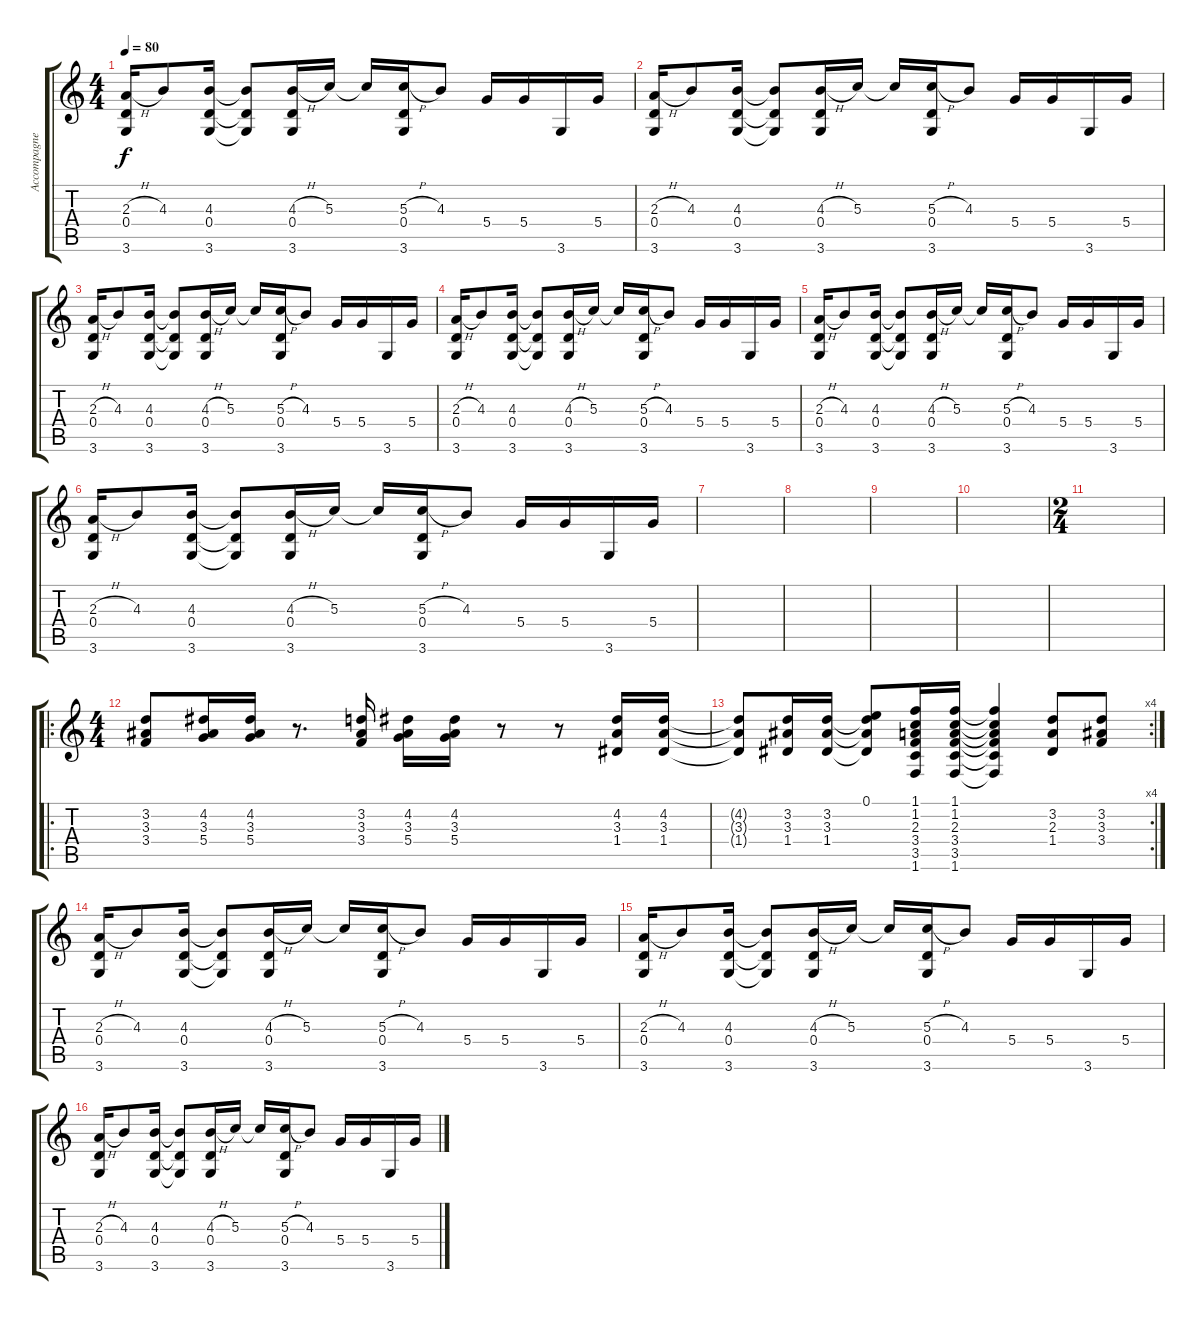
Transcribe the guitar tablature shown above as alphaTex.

\track ("Accompagnement 2" "Accompagne") {instrument acousticguitarnylon}
\staff {score tabs}
\tuning (E4 B3 G3 D3 A2 E2) {hide}
\ts (4 4)
\tempo 80
\clef g2
\ks c
(2.3{h} 0.4 3.6).16{dy f} 4.3.8 (4.3 0.4 3.6).16 (4.3{t} 0.4{t} 3.6{t}).8 (4.3{h} 0.4 3.6).16 5.3.16 5.3{t}.16 (5.3{h} 0.4 3.6).16 4.3.8 5.4.16 5.4.16 3.6.16 5.4.16 |
(2.3{h} 0.4 3.6).16 4.3.8 (4.3 0.4 3.6).16 (4.3{t} 0.4{t} 3.6{t}).8 (4.3{h} 0.4 3.6).16 5.3.16 5.3{t}.16 (5.3{h} 0.4 3.6).16 4.3.8 5.4.16 5.4.16 3.6.16 5.4.16 |
(2.3{h} 0.4 3.6).16 4.3.8 (4.3 0.4 3.6).16 (4.3{t} 0.4{t} 3.6{t}).8 (4.3{h} 0.4 3.6).16 5.3.16 5.3{t}.16 (5.3{h} 0.4 3.6).16 4.3.8 5.4.16 5.4.16 3.6.16 5.4.16 |
(2.3{h} 0.4 3.6).16 4.3.8 (4.3 0.4 3.6).16 (4.3{t} 0.4{t} 3.6{t}).8 (4.3{h} 0.4 3.6).16 5.3.16 5.3{t}.16 (5.3{h} 0.4 3.6).16 4.3.8 5.4.16 5.4.16 3.6.16 5.4.16 |
(2.3{h} 0.4 3.6).16 4.3.8 (4.3 0.4 3.6).16 (4.3{t} 0.4{t} 3.6{t}).8 (4.3{h} 0.4 3.6).16 5.3.16 5.3{t}.16 (5.3{h} 0.4 3.6).16 4.3.8 5.4.16 5.4.16 3.6.16 5.4.16 |
(2.3{h} 0.4 3.6).16 4.3.8 (4.3 0.4 3.6).16 (4.3{t} 0.4{t} 3.6{t}).8 (4.3{h} 0.4 3.6).16 5.3.16 5.3{t}.16 (5.3{h} 0.4 3.6).16 4.3.8 5.4.16 5.4.16 3.6.16 5.4.16 |
|
|
|
|
\ts (2 4)
|
\ro
\ts (4 4)
(3.2 3.3 3.4).8 (4.2 3.3 5.4).16 (4.2 3.3 5.4).16 r.8{d} (3.2 3.3 3.4).16 (4.2 3.3 5.4).16 (4.2 3.3 5.4).16 r.8 r.8 (4.2 3.3 1.4).16 (4.2 3.3 1.4).16 |
\rc 4
(4.2{t} 3.3{t} 1.4{t}).8 (3.2 3.3 1.4).16 (3.2 3.3 1.4).16 (0.1 3.2{t} 3.3{t} 1.4{t}).8 (1.1 1.2 2.3 3.4 3.5 1.6).16 (1.1 1.2 2.3 3.4 3.5 1.6).16 (1.1{t} 1.2{t} 2.3{t} 3.4{t} 3.5{t} 1.6{t}).4 (3.2 2.3 1.4).8 (3.2 3.3 3.4).8 |
(2.3{h} 0.4 3.6).16 4.3.8 (4.3 0.4 3.6).16 (4.3{t} 0.4{t} 3.6{t}).8 (4.3{h} 0.4 3.6).16 5.3.16 5.3{t}.16 (5.3{h} 0.4 3.6).16 4.3.8 5.4.16 5.4.16 3.6.16 5.4.16 |
(2.3{h} 0.4 3.6).16 4.3.8 (4.3 0.4 3.6).16 (4.3{t} 0.4{t} 3.6{t}).8 (4.3{h} 0.4 3.6).16 5.3.16 5.3{t}.16 (5.3{h} 0.4 3.6).16 4.3.8 5.4.16 5.4.16 3.6.16 5.4.16 |
(2.3{h} 0.4 3.6).16 4.3.8 (4.3 0.4 3.6).16 (4.3{t} 0.4{t} 3.6{t}).8 (4.3{h} 0.4 3.6).16 5.3.16 5.3{t}.16 (5.3{h} 0.4 3.6).16 4.3.8 5.4.16 5.4.16 3.6.16 5.4.16
